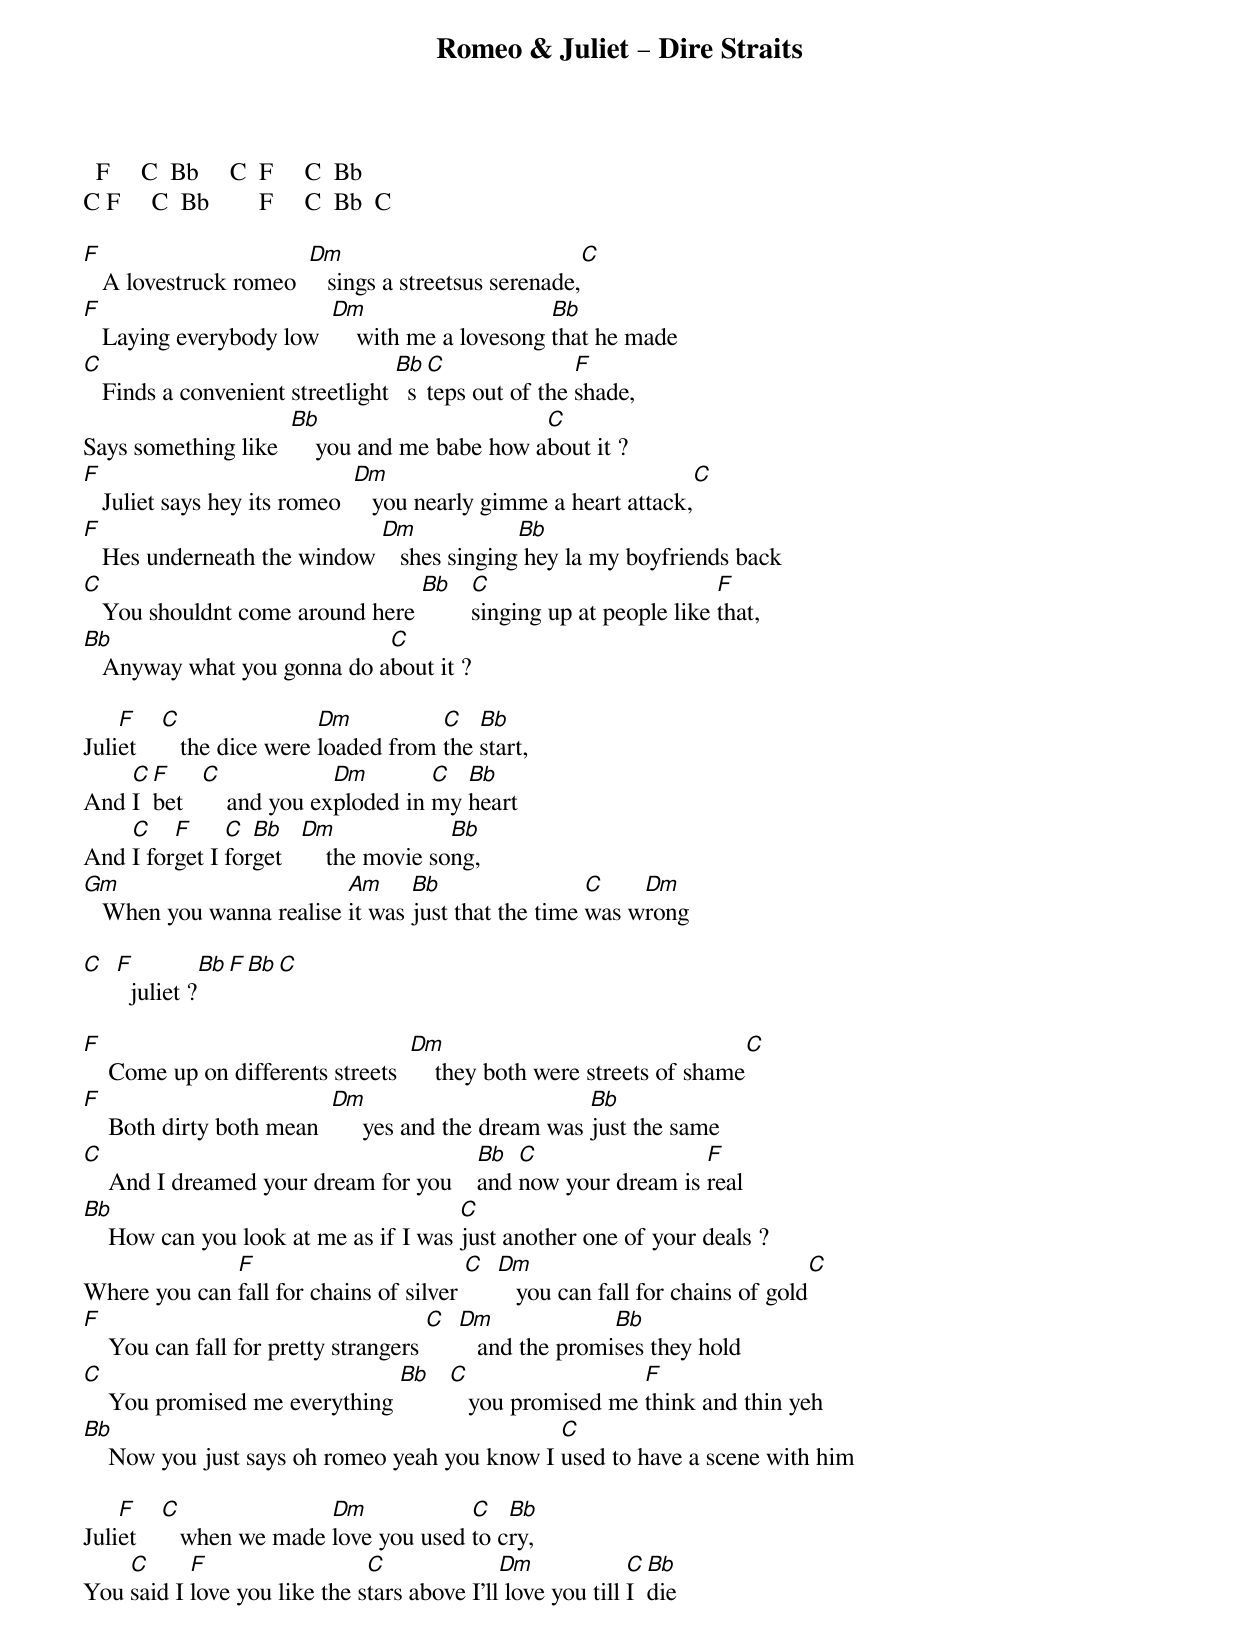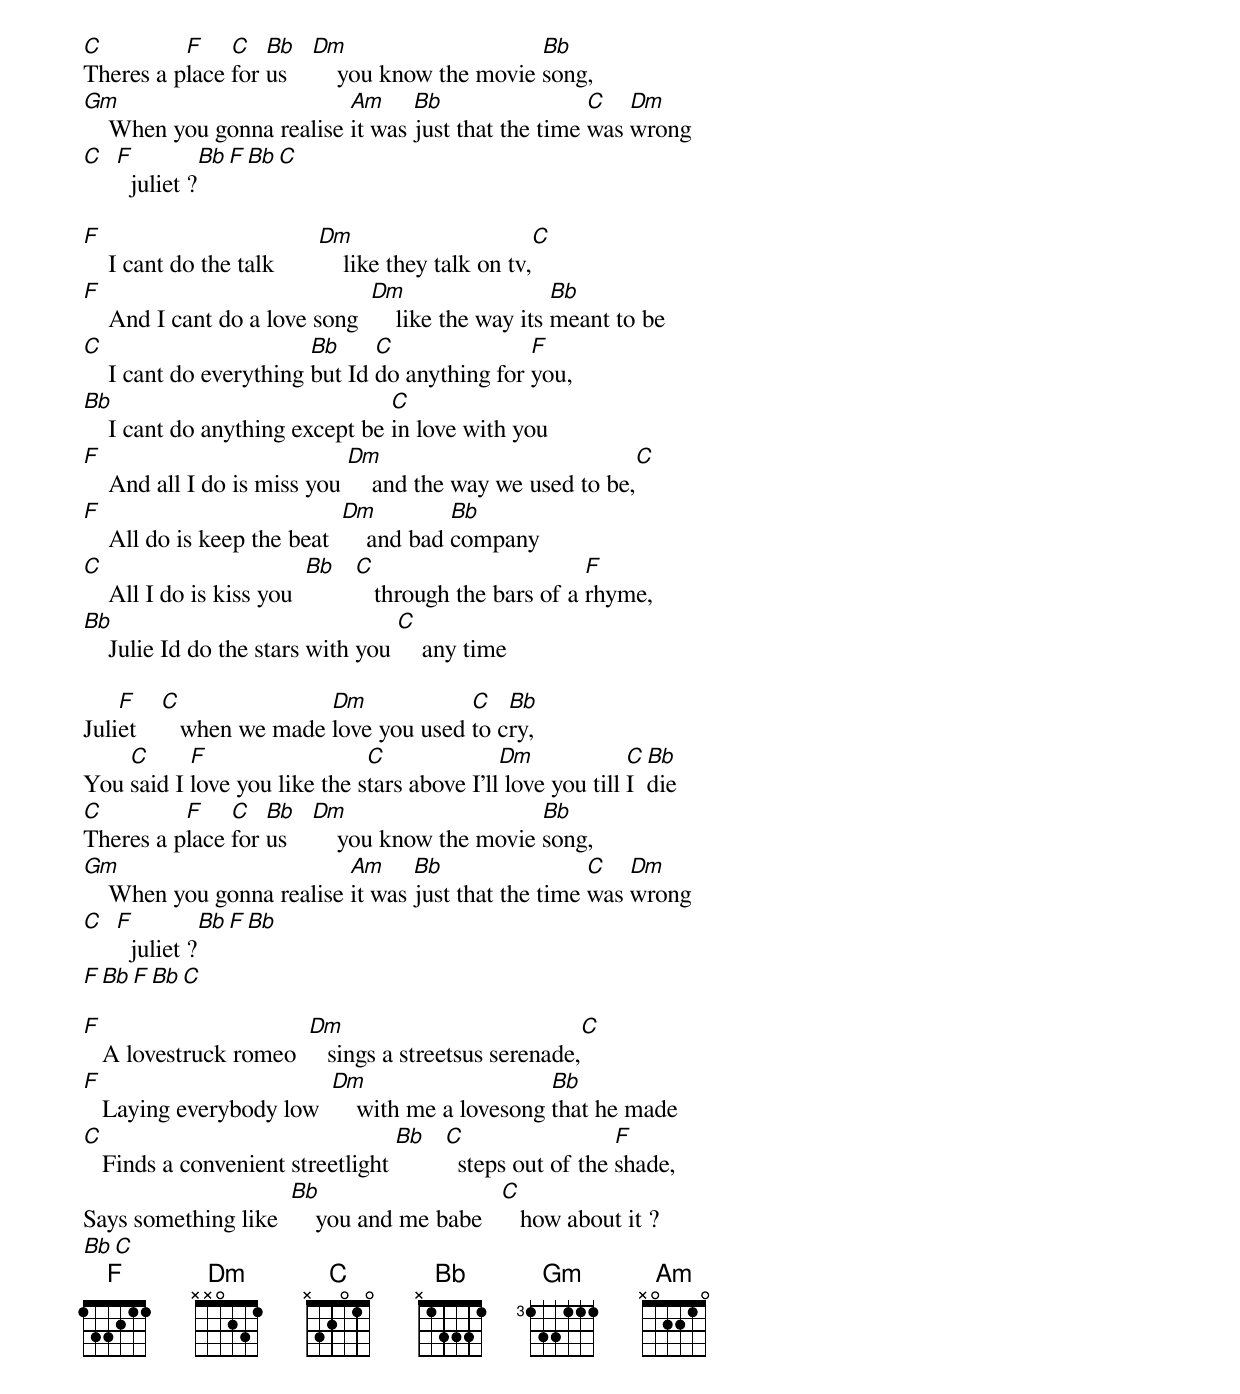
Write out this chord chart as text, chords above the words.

Romeo & Juliet – Dire Straits

  F     C  Bb     C  F     C  Bb
C F     C  Bb        F     C  Bb  C

F                      Dm                             C
   A lovestruck romeo     sings a streetsus serenade,
F                        Dm                     Bb
   Laying everybody low      with me a lovesong that he made
C                                 Bb C               F
   Finds a convenient streetlight   steps out of the shade,
                     Bb                       C
Says something like      you and me babe how about it ?
F                             Dm                                  C
   Juliet says hey its romeo     you nearly gimme a heart attack,
F                            Dm             Bb
   Hes underneath the window    shes singing hey la my boyfriends back
C                                Bb C                         F
   You shouldnt come around here    singing up at people like that,
Bb                           C
   Anyway what you gonna do about it ?

    F     C                Dm          C   Bb
Juliet       the dice were loaded from the start,
    C F     C             Dm        C  Bb
And I bet       and you exploded in my heart
    C    F     C  Bb    Dm              Bb
And I forget I forget       the movie song,
Gm                        Am     Bb                 C    Dm
   When you wanna realise it was just that the time was wrong

C F             Bb           F         Bb       C
    juliet ?

F                                  Dm                                  C
    Come up on differents streets      they both were streets of shame
F                         Dm                         Bb
    Both dirty both mean       yes and the dream was just the same
C                                       Bb  C                 F
    And I dreamed your dream for you    and now your dream is real
Bb                                     C
    How can you look at me as if I was just another one of your deals ?
              F                         C Dm                                C
Where you can fall for chains of silver      you can fall for chains of gold
F                                     C Dm              Bb
    You can fall for pretty strangers      and the promises they hold
C                              Bb C                  F
    You promised me everything       you promised me think and thin yeh
Bb                                             C
    Now you just says oh romeo yeah you know I used to have a scene with him

    F     C               Dm            C   Bb
Juliet       when we made love you used to cry,
    C      F                  C              Dm             C Bb
You said I love you like the stars above I'll love you till I die
C         F    C   Bb    Dm                     Bb
Theres a place for us        you know the movie song,
Gm                         Am     Bb                 C   Dm
    When you gonna realise it was just that the time was wrong
C F             Bb           F          Bb       C
    juliet ?

F                            Dm                        C
    I cant do the talk           like they talk on tv,
F                              Dm                   Bb
    And I cant do a love song      like the way its meant to be
C                        Bb     C               F
    I cant do everything but Id do anything for you,
Bb                               C
    I cant do anything except be in love with you
F                            Dm                            C
    And all I do is miss you     and the way we used to be,
F                            Dm          Bb
    All do is keep the beat      and bad company
C                         Bb C                        F
    All I do is kiss you        through the bars of a rhyme,
Bb                                 C
    Julie Id do the stars with you     any time

    F     C               Dm            C   Bb
Juliet       when we made love you used to cry,
    C      F                  C              Dm             C Bb
You said I love you like the stars above I'll love you till I die
C         F    C   Bb    Dm                     Bb
Theres a place for us        you know the movie song,
Gm                         Am     Bb                 C   Dm
    When you gonna realise it was just that the time was wrong
C F            Bb           F          Bb
    juliet ?
  F          Bb      F          Bb     C

F                      Dm                             C
   A lovestruck romeo     sings a streetsus serenade,
F                        Dm                     Bb
   Laying everybody low      with me a lovesong that he made
C                                 Bb C                  F
   Finds a convenient streetlight      steps out of the shade,
                     Bb                    C
Says something like      you and me babe      how about it ?
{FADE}
                     Bb                    C
